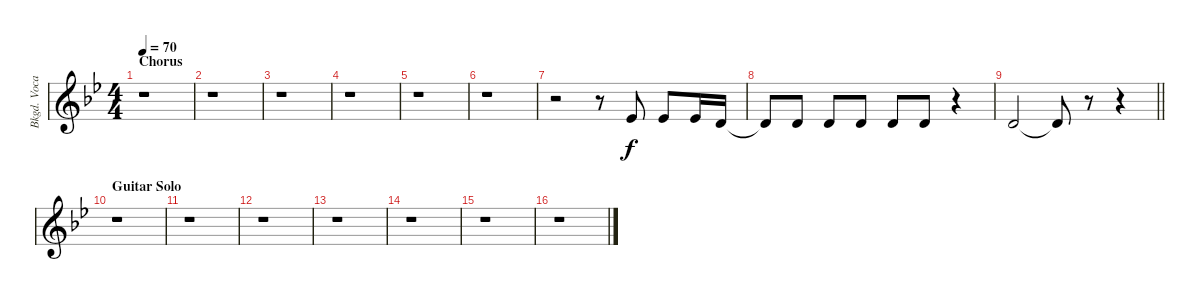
\track ("Bkgd. Vocal 3" "Bkgd. Voca") {instrument lead6voice}
\staff {score}
\tuning (E4 B3 G3 D3 A2 E2) {hide}
\ts (4 4)
\section ("" "Chorus")
\tempo 70
\clef g2
\ks gminor
r.1{dy f} |
r.1 |
r.1 |
r.1 |
r.1 |
r.1 |
r.2 r.8 8.3.8 8.3.8 8.3.16 7.3.16 |
7.3{t}.8 7.3.8 7.3.8 7.3.8 7.3.8 7.3.8 r.4 |
\barLineRight lightlight
7.3.2 7.3{t}.8 r.8 r.4 |
\section ("" "Guitar Solo")
r.1 |
r.1 |
r.1 |
r.1 |
r.1 |
r.1 |
r.1
